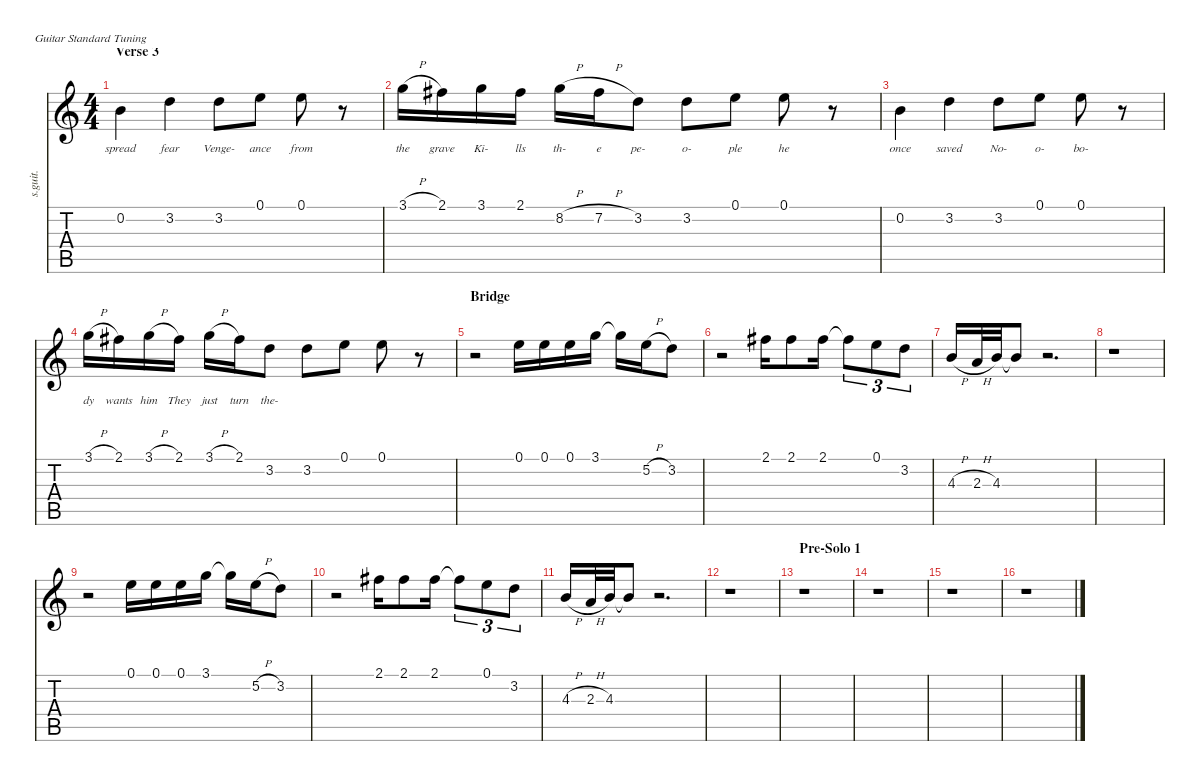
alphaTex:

\defaultSystemsLayout 4
\hideDynamics
\bracketExtendMode nobrackets
\track ("Ozzy Osbourne - Vocals" "s.guit.") {instrument tenorsax}
\staff {score tabs}
\tuning (E4 B3 G3 D3 A2 E2)
\displaytranspose 12
\ts (4 4)
\section ("" "Verse 3")
\tempo (76 hide)
\clef g2
\ks c
0.2.4{lyrics (0 "spread") lyrics (1 "") lyrics (2 "") lyrics (3 "") lyrics (4 "") dy f} 3.2.4{lyrics (0 "fear") lyrics (1 "") lyrics (2 "") lyrics (3 "") lyrics (4 "")} 3.2.8{lyrics (0 "Venge-") lyrics (1 "") lyrics (2 "") lyrics (3 "") lyrics (4 "")} 0.1.8{lyrics (0 "ance") lyrics (1 "") lyrics (2 "") lyrics (3 "") lyrics (4 "")} 0.1.8{lyrics (0 "from") lyrics (1 "") lyrics (2 "") lyrics (3 "") lyrics (4 "")} r.8 |
3.1{h}.16{lyrics (0 "the") lyrics (1 "") lyrics (2 "") lyrics (3 "") lyrics (4 "")} 2.1{acc #}.16{lyrics (0 "grave") lyrics (1 "") lyrics (2 "") lyrics (3 "") lyrics (4 "")} 3.1.16{lyrics (0 "Ki-") lyrics (1 "") lyrics (2 "") lyrics (3 "") lyrics (4 "")} 2.1{acc #}.16{lyrics (0 "lls") lyrics (1 "") lyrics (2 "") lyrics (3 "") lyrics (4 "")} 8.2{h}.16{lyrics (0 "th-") lyrics (1 "") lyrics (2 "") lyrics (3 "") lyrics (4 "")} 7.2{h acc #}.16{lyrics (0 "e") lyrics (1 "") lyrics (2 "") lyrics (3 "") lyrics (4 "")} 3.2.8{lyrics (0 "pe-") lyrics (1 "") lyrics (2 "") lyrics (3 "") lyrics (4 "")} 3.2.8{lyrics (0 "o-") lyrics (1 "") lyrics (2 "") lyrics (3 "") lyrics (4 "")} 0.1.8{lyrics (0 "ple") lyrics (1 "") lyrics (2 "") lyrics (3 "") lyrics (4 "")} 0.1.8{lyrics (0 "he") lyrics (1 "") lyrics (2 "") lyrics (3 "") lyrics (4 "")} r.8 |
0.2.4{lyrics (0 "once") lyrics (1 "") lyrics (2 "") lyrics (3 "") lyrics (4 "")} 3.2.4{lyrics (0 "saved") lyrics (1 "") lyrics (2 "") lyrics (3 "") lyrics (4 "")} 3.2.8{lyrics (0 "No-") lyrics (1 "") lyrics (2 "") lyrics (3 "") lyrics (4 "")} 0.1.8{lyrics (0 "o-") lyrics (1 "") lyrics (2 "") lyrics (3 "") lyrics (4 "")} 0.1.8{lyrics (0 "bo-") lyrics (1 "") lyrics (2 "") lyrics (3 "") lyrics (4 "")} r.8 |
3.1{h}.16{lyrics (0 "dy") lyrics (1 "") lyrics (2 "") lyrics (3 "") lyrics (4 "")} 2.1{acc #}.16{lyrics (0 "wants") lyrics (1 "") lyrics (2 "") lyrics (3 "") lyrics (4 "")} 3.1{h}.16{lyrics (0 "him") lyrics (1 "") lyrics (2 "") lyrics (3 "") lyrics (4 "")} 2.1{acc #}.16{lyrics (0 "They") lyrics (1 "") lyrics (2 "") lyrics (3 "") lyrics (4 "")} 3.1{h}.16{lyrics (0 "just") lyrics (1 "") lyrics (2 "") lyrics (3 "") lyrics (4 "")} 2.1{acc #}.16{lyrics (0 "turn") lyrics (1 "") lyrics (2 "") lyrics (3 "") lyrics (4 "")} 3.2.8{lyrics (0 "the-") lyrics (1 "") lyrics (2 "") lyrics (3 "") lyrics (4 "")} 3.2.8{lyrics (0 "") lyrics (1 "") lyrics (2 "") lyrics (3 "") lyrics (4 "")} 0.1.8{lyrics (0 "") lyrics (1 "") lyrics (2 "") lyrics (3 "") lyrics (4 "")} 0.1.8{lyrics (0 "") lyrics (1 "") lyrics (2 "") lyrics (3 "") lyrics (4 "")} r.8 |
\section ("" "Bridge")
r.2 0.1.16{lyrics (0 "") lyrics (1 "") lyrics (2 "") lyrics (3 "") lyrics (4 "")} 0.1.16{lyrics (0 "") lyrics (1 "") lyrics (2 "") lyrics (3 "") lyrics (4 "")} 0.1.16{lyrics (0 "") lyrics (1 "") lyrics (2 "") lyrics (3 "") lyrics (4 "")} 3.1.16{lyrics (0 "") lyrics (1 "") lyrics (2 "") lyrics (3 "") lyrics (4 "")} 3.1{t}.16{lyrics (0 "") lyrics (1 "") lyrics (2 "") lyrics (3 "") lyrics (4 "")} 5.2{h}.16{lyrics (0 "") lyrics (1 "") lyrics (2 "") lyrics (3 "") lyrics (4 "")} 3.2.8{lyrics (0 "") lyrics (1 "") lyrics (2 "") lyrics (3 "") lyrics (4 "")} |
r.2 2.1{acc #}.16{lyrics (0 "") lyrics (1 "") lyrics (2 "") lyrics (3 "") lyrics (4 "")} 2.1{acc #}.8{lyrics (0 "") lyrics (1 "") lyrics (2 "") lyrics (3 "") lyrics (4 "")} 2.1{acc #}.16{lyrics (0 "") lyrics (1 "") lyrics (2 "") lyrics (3 "") lyrics (4 "")} 2.1{t acc #}.8{tu (3 2) lyrics (0 "") lyrics (1 "") lyrics (2 "") lyrics (3 "") lyrics (4 "")} 0.1.8{tu (3 2) lyrics (0 "") lyrics (1 "") lyrics (2 "") lyrics (3 "") lyrics (4 "")} 3.2.8{tu (3 2) lyrics (0 "") lyrics (1 "") lyrics (2 "") lyrics (3 "") lyrics (4 "")} |
4.3{h}.16{lyrics (0 "") lyrics (1 "") lyrics (2 "") lyrics (3 "") lyrics (4 "")} 2.3{h}.32{lyrics (0 "") lyrics (1 "") lyrics (2 "") lyrics (3 "") lyrics (4 "")} 4.3.32{lyrics (0 "") lyrics (1 "") lyrics (2 "") lyrics (3 "") lyrics (4 "")} 4.3{t}.8{lyrics (0 "") lyrics (1 "") lyrics (2 "") lyrics (3 "") lyrics (4 "")} r.2{d} |
r.1 |
r.2 0.1.16{lyrics (0 "") lyrics (1 "") lyrics (2 "") lyrics (3 "") lyrics (4 "")} 0.1.16{lyrics (0 "") lyrics (1 "") lyrics (2 "") lyrics (3 "") lyrics (4 "")} 0.1.16{lyrics (0 "") lyrics (1 "") lyrics (2 "") lyrics (3 "") lyrics (4 "")} 3.1.16{lyrics (0 "") lyrics (1 "") lyrics (2 "") lyrics (3 "") lyrics (4 "")} 3.1{t}.16{lyrics (0 "") lyrics (1 "") lyrics (2 "") lyrics (3 "") lyrics (4 "")} 5.2{h}.16{lyrics (0 "") lyrics (1 "") lyrics (2 "") lyrics (3 "") lyrics (4 "")} 3.2.8{lyrics (0 "") lyrics (1 "") lyrics (2 "") lyrics (3 "") lyrics (4 "")} |
r.2 2.1{acc #}.16{lyrics (0 "") lyrics (1 "") lyrics (2 "") lyrics (3 "") lyrics (4 "")} 2.1{acc #}.8{lyrics (0 "") lyrics (1 "") lyrics (2 "") lyrics (3 "") lyrics (4 "")} 2.1{acc #}.16{lyrics (0 "") lyrics (1 "") lyrics (2 "") lyrics (3 "") lyrics (4 "")} 2.1{t acc #}.8{tu (3 2) lyrics (0 "") lyrics (1 "") lyrics (2 "") lyrics (3 "") lyrics (4 "")} 0.1.8{tu (3 2) lyrics (0 "") lyrics (1 "") lyrics (2 "") lyrics (3 "") lyrics (4 "")} 3.2.8{tu (3 2) lyrics (0 "") lyrics (1 "") lyrics (2 "") lyrics (3 "") lyrics (4 "")} |
4.3{h}.16{lyrics (0 "") lyrics (1 "") lyrics (2 "") lyrics (3 "") lyrics (4 "")} 2.3{h}.32{lyrics (0 "") lyrics (1 "") lyrics (2 "") lyrics (3 "") lyrics (4 "")} 4.3.32{lyrics (0 "") lyrics (1 "") lyrics (2 "") lyrics (3 "") lyrics (4 "")} 4.3{t}.8{lyrics (0 "") lyrics (1 "") lyrics (2 "") lyrics (3 "") lyrics (4 "")} r.2{d} |
r.1 |
\section ("" "Pre-Solo 1")
\tempo (168 hide)
r.1 |
r.1 |
r.1 |
r.1
